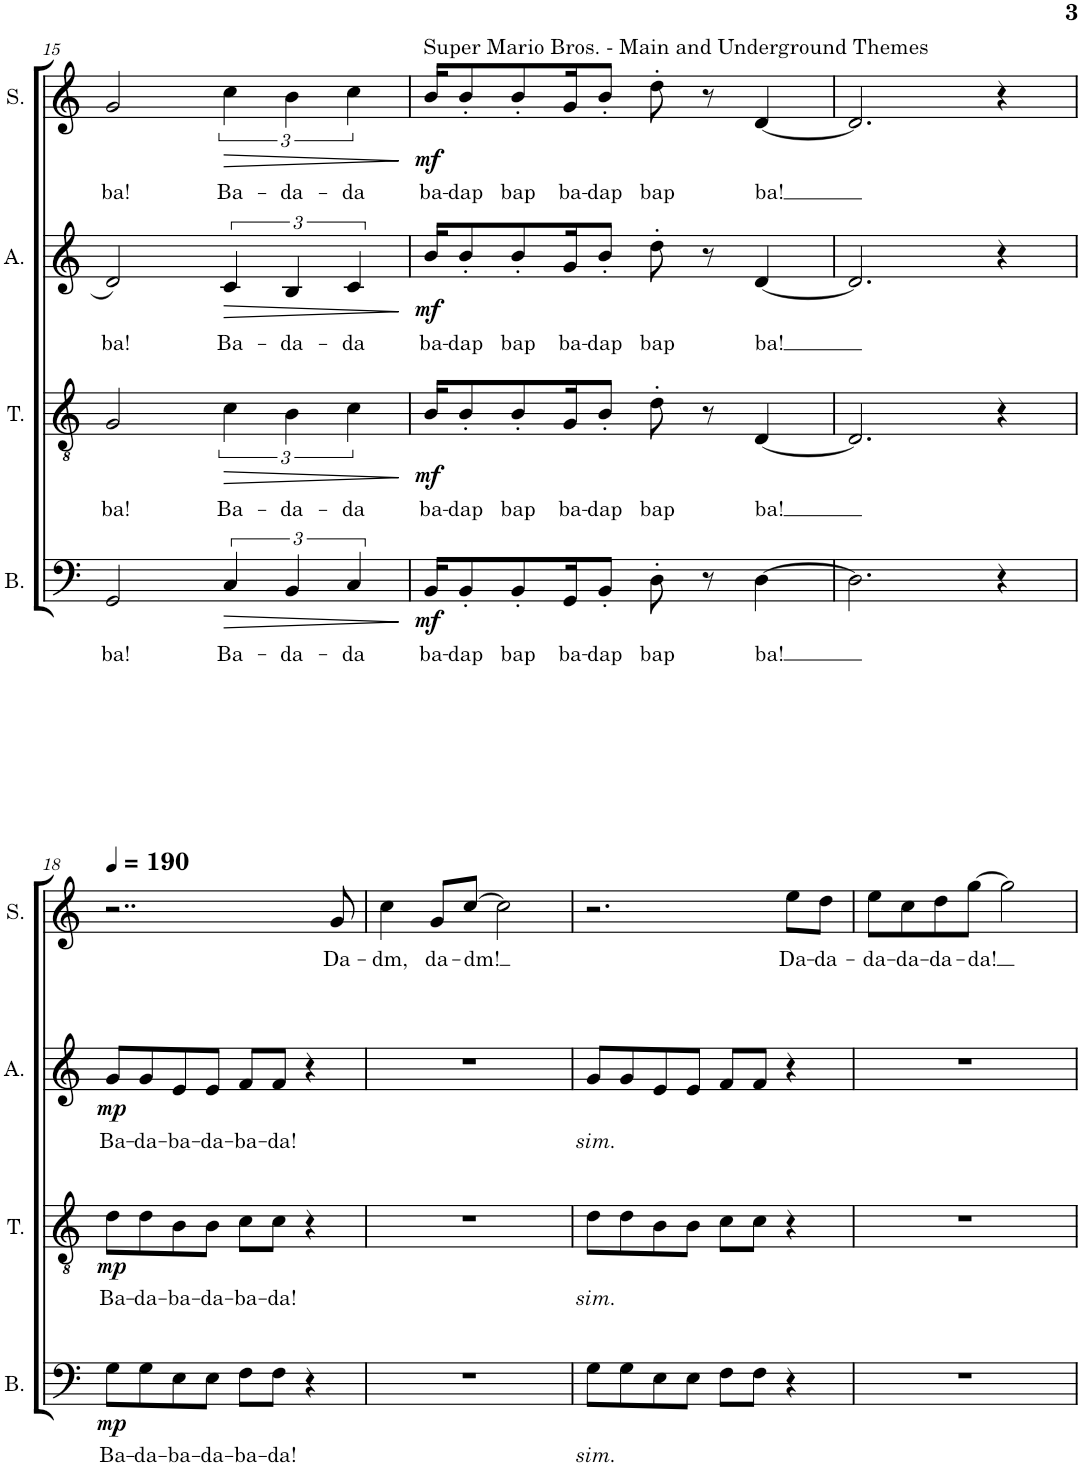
**kern	**text	**dynam	**kern	**text	**dynam	**kern	**text	**dynam	**kern	**text	**dynam
*part4	*part4	*part4	*part3	*part3	*part3	*part2	*part2	*part2	*part1	*part1	*part1
*staff4	*staff4	*staff4	*staff3	*staff3	*staff3	*staff2	*staff2	*staff2	*staff1	*staff1	*staff1
*I"Bass	*	*	*I"Tenor	*	*	*I"Alto	*	*	*I"Soprano	*	*
*I'B.	*	*	*I'T.	*	*	*I'A.	*	*	*I'S.	*	*
!!LO:PB:g=z
*clefF4	*	*	*clefGv2	*	*	*clefG2	*	*	*clefG2	*	*
*k[]	*	*	*k[]	*	*	*k[]	*	*	*k[]	*	*
*M4/4	*	*	*M4/4	*	*	*M4/4	*	*	*M4/4	*	*
=15	=15	=15	=15	=15	=15	=15	=15	=15	=15	=15	=15
!	!LO:LY:b	!	!	!LO:LY:b	!	!	!LO:LY:b	!	!	!LO:LY:b	!
2GG/	ba!	.	2G/	ba!	.	2d/	ba!	.	2g/	ba!	.
!	!LO:LY:b	!LO:HP:b	!	!LO:LY:b	!LO:HP:b	!	!LO:LY:b	!LO:HP:b	!	!LO:LY:b	!LO:HP:b
6C/	Ba-	>	6c\	Ba-	>	6c/	Ba-	>	6cc\	Ba-	>
!	!LO:LY:b	!	!	!LO:LY:b	!	!	!LO:LY:b	!	!	!LO:LY:b	!
6BB/	-da-	.	6B\	-da-	.	6B/	-da-	.	6b\	-da-	.
!	!LO:LY:b	!	!	!LO:LY:b	!	!	!LO:LY:b	!	!	!LO:LY:b	!
6C/	-da	.	6c\	-da	.	6c/	-da	.	6cc\	-da	.
.	.	]	.	.	]	.	.	]	.	.	]
=16	=16	=16	=16	=16	=16	=16	=16	=16	=16	=16	=16
!	!LO:LY:b	!LO:DY:b	!	!LO:LY:b	!LO:DY:b	!	!LO:LY:b	!LO:DY:b	!	!LO:LY:b	!LO:DY:b
16BB/KL	ba-	mf	16B/KL	ba-	mf	16b/KL	ba-	mf	16b/KL	ba-	mf
!	!LO:LY:b	!	!	!LO:LY:b	!	!	!LO:LY:b	!	!	!LO:LY:b	!
8BB'/	-dap	.	8B'/	-dap	.	8b'/	-dap	.	8b'/	-dap	.
!	!LO:LY:b	!	!	!LO:LY:b	!	!	!LO:LY:b	!	!	!LO:LY:b	!
8BB'/	bap	.	8B'/	bap	.	8b'/	bap	.	8b'/	bap	.
!	!LO:LY:b	!	!	!LO:LY:b	!	!	!LO:LY:b	!	!	!LO:LY:b	!
16GG/K	ba-	.	16G/K	ba-	.	16g/K	ba-	.	16g/K	ba-	.
!	!LO:LY:b	!	!	!LO:LY:b	!	!	!LO:LY:b	!	!	!LO:LY:b	!
8BB'/J	-dap	.	8B'/J	-dap	.	8b'/J	-dap	.	8b'/J	-dap	.
!	!LO:LY:b	!	!	!LO:LY:b	!	!	!LO:LY:b	!	!	!LO:LY:b	!
8D'\	bap	.	8d'\	bap	.	8dd'\	bap	.	8dd'\	bap	.
8r	.	.	8r	.	.	8r	.	.	8r	.	.
!	!LO:LY:b	!	!	!LO:LY:b	!	!	!LO:LY:b	!	!	!LO:LY:b	!
[4D\	ba!	.	[4D/	ba!	.	[4d/	ba!	.	[4d/	ba!	.
=17	=17	=17	=17	=17	=17	=17	=17	=17	=17	=17	=17
2.D\]	.	.	2.D/]	.	.	2.d/]	.	.	2.d/]	.	.
4r	.	.	4r	.	.	4r	.	.	4r	.	.
!!LO:LB:g=z
=18	=18	=18	=18	=18	=18	=18	=18	=18	=18	=18	=18
!	!LO:LY:b	!LO:DY:b	!	!LO:LY:b	!LO:DY:b	!	!LO:LY:b	!LO:DY:b	!	!	!
8G\L	Ba-	mp	8d\L	Ba-	mp	8g/L	Ba-	mp	2..r	.	.
!	!LO:LY:b	!	!	!LO:LY:b	!	!	!LO:LY:b	!	!	!	!
8G\	-da-	.	8d\	-da-	.	8g/	-da-	.	.	.	.
!	!LO:LY:b	!	!	!LO:LY:b	!	!	!LO:LY:b	!	!	!	!
8E\	-ba-	.	8B\	-ba-	.	8e/	-ba-	.	.	.	.
!	!LO:LY:b	!	!	!LO:LY:b	!	!	!LO:LY:b	!	!	!	!
8E\J	-da-	.	8B\J	-da-	.	8e/J	-da-	.	.	.	.
!	!LO:LY:b	!	!	!LO:LY:b	!	!	!LO:LY:b	!	!	!	!
8F\L	-ba-	.	8c\L	-ba-	.	8f/L	-ba-	.	.	.	.
!	!LO:LY:b	!	!	!LO:LY:b	!	!	!LO:LY:b	!	!	!	!
8F\J	-da!	.	8c\J	-da!	.	8f/J	-da!	.	.	.	.
4r	.	.	4r	.	.	4r	.	.	.	.	.
!	!	!	!	!	!	!	!	!	!	!LO:LY:b	!
.	.	.	.	.	.	.	.	.	8g/	Da-	.
=19	=19	=19	=19	=19	=19	=19	=19	=19	=19	=19	=19
!	!	!	!	!	!	!	!	!	!	!LO:LY:b	!
1r	.	.	1r	.	.	1r	.	.	4cc\	-dm,	.
!	!	!	!	!	!	!	!	!	!	!LO:LY:b	!
.	.	.	.	.	.	.	.	.	8g/L	da-	.
!	!	!	!	!	!	!	!	!	!	!LO:LY:b	!
.	.	.	.	.	.	.	.	.	[8cc/J	-dm!	.
.	.	.	.	.	.	.	.	.	2cc\]	.	.
=20	=20	=20	=20	=20	=20	=20	=20	=20	=20	=20	=20
!	!LO:LY:b	!	!	!LO:LY:b	!	!	!LO:LY:b	!	!	!	!
8G\L	sim.	.	8d\L	sim.	.	8g/L	sim.	.	2.r	.	.
8G\	.	.	8d\	.	.	8g/	.	.	.	.	.
8E\	.	.	8B\	.	.	8e/	.	.	.	.	.
8E\J	.	.	8B\J	.	.	8e/J	.	.	.	.	.
8F\L	.	.	8c\L	.	.	8f/L	.	.	.	.	.
8F\J	.	.	8c\J	.	.	8f/J	.	.	.	.	.
!	!	!	!	!	!	!	!	!	!	!LO:LY:b	!
4r	.	.	4r	.	.	4r	.	.	8ee\L	Da-	.
!	!	!	!	!	!	!	!	!	!	!LO:LY:b	!
.	.	.	.	.	.	.	.	.	8dd\J	-da-	.
=21	=21	=21	=21	=21	=21	=21	=21	=21	=21	=21	=21
!	!	!	!	!	!	!	!	!	!	!LO:LY:b	!
1r	.	.	1r	.	.	1r	.	.	8ee\L	-da-	.
!	!	!	!	!	!	!	!	!	!	!LO:LY:b	!
.	.	.	.	.	.	.	.	.	8cc\	-da-	.
!	!	!	!	!	!	!	!	!	!	!LO:LY:b	!
.	.	.	.	.	.	.	.	.	8dd\	-da-	.
!	!	!	!	!	!	!	!	!	!	!LO:LY:b	!
.	.	.	.	.	.	.	.	.	[8gg\J	-da!	.
.	.	.	.	.	.	.	.	.	2gg\]	.	.
=	=	=	=	=	=	=	=	=	=	=	=
*-	*-	*-	*-	*-	*-	*-	*-	*-	*-	*-	*-
